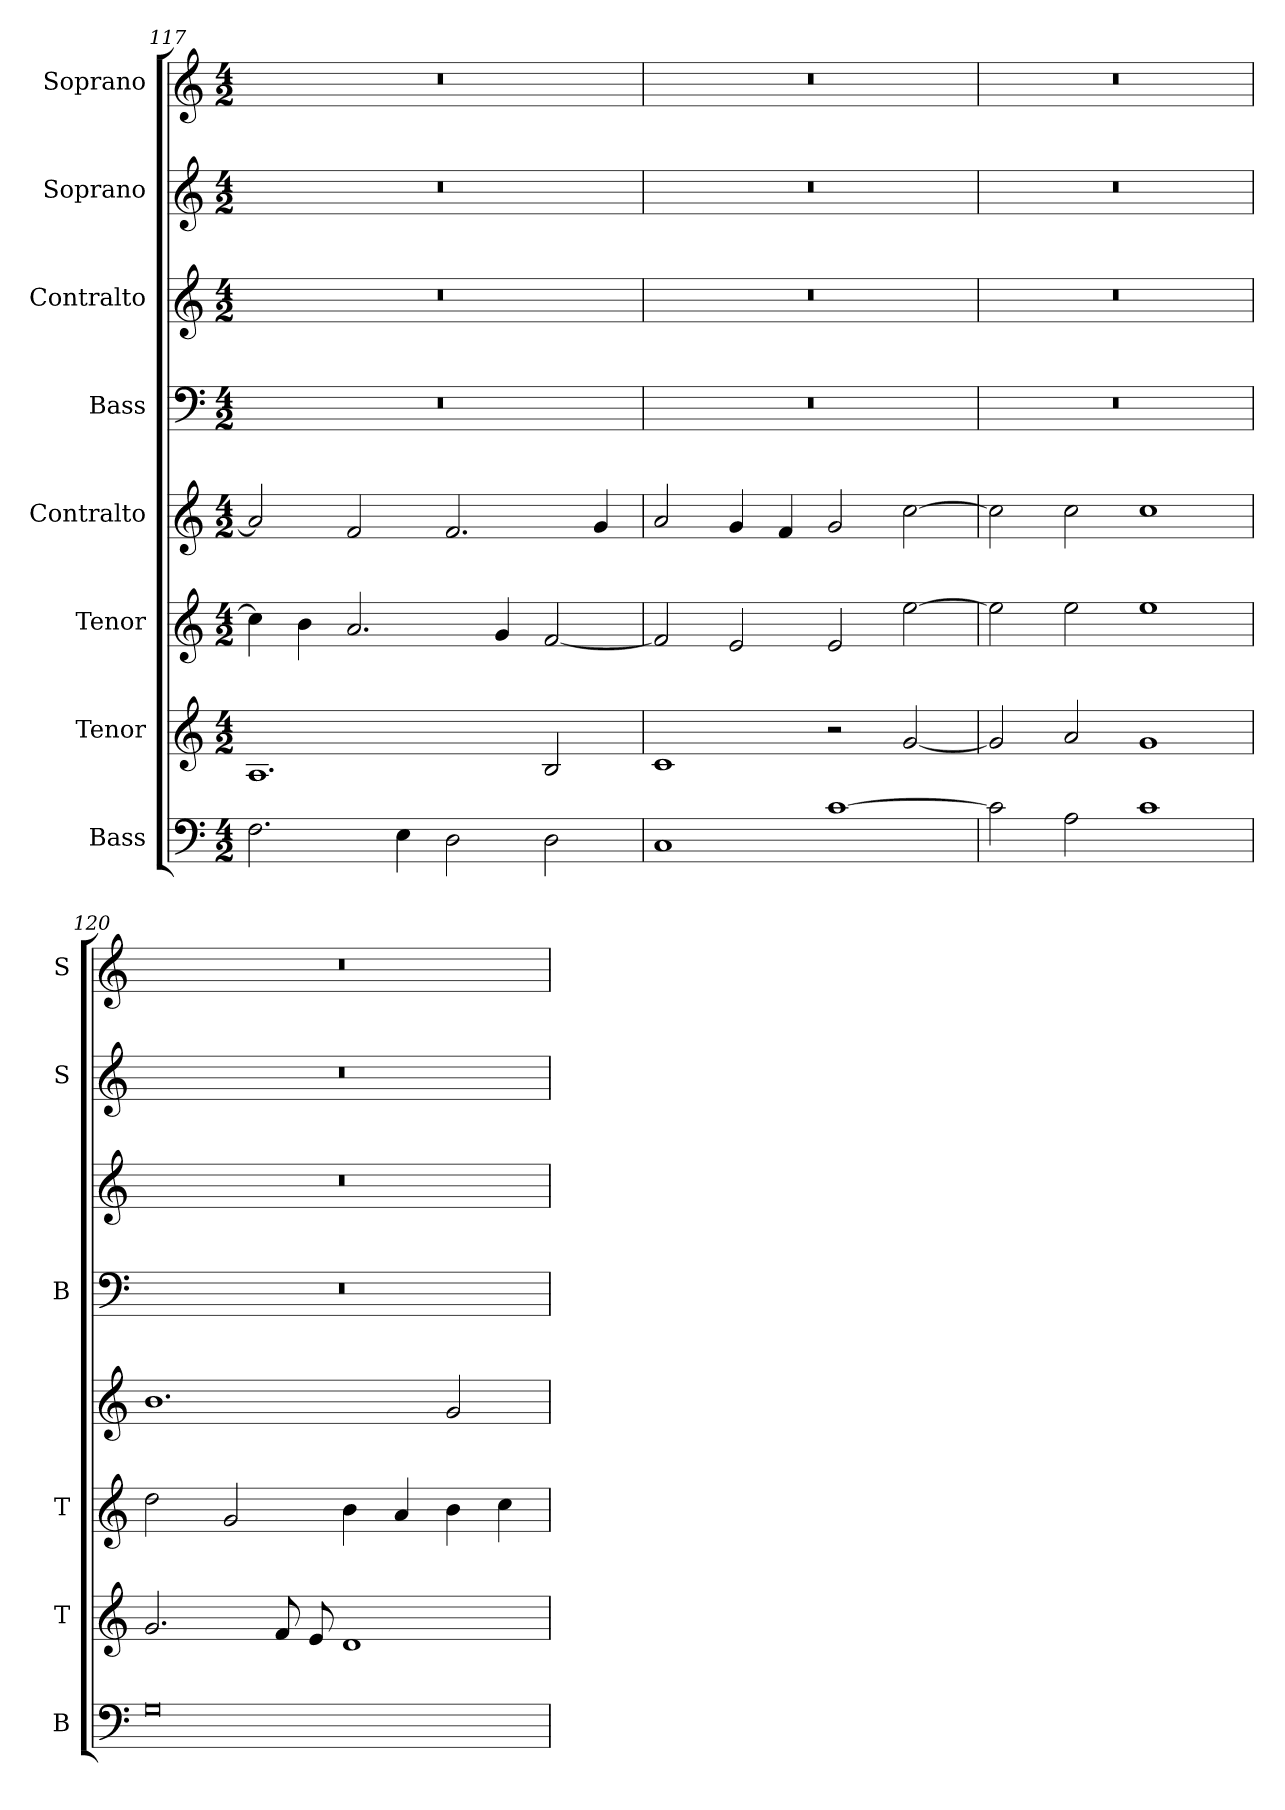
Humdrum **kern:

**kern	**kern	**kern	**kern	**kern	**kern	**kern	**kern
*part8	*part7	*part6	*part5	*part4	*part3	*part2	*part1
*staff8	*staff7	*staff6	*staff5	*staff4	*staff3	*staff2	*staff1
*I"Bass	*I"Tenor	*I"Tenor	*I"Contralto	*I"Bass	*I"Contralto	*I"Soprano	*I"Soprano
*I'B	*I'T	*I'T	*	*I'B	*	*I'S	*I'S
*clefF4	*clefG2	*clefG2	*clefG2	*clefF4	*clefG2	*clefG2	*clefG2
*k[]	*k[]	*k[]	*k[]	*k[]	*k[]	*k[]	*k[]
*G:mix	*G:mix	*G:mix	*G:mix	*G:mix	*G:mix	*G:mix	*G:mix
*M4/2	*M4/2	*M4/2	*M4/2	*M4/2	*M4/2	*M4/2	*M4/2
=117	=117	=117	=117	=117	=117	=117	=117
2.F	1.A	4cc]	2a]	0r	0r	0r	0r
.	.	4b	.	.	.	.	.
.	.	2.a	2f	.	.	.	.
4E	.	.	.	.	.	.	.
2D	.	.	2.f	.	.	.	.
.	.	4g	.	.	.	.	.
2D	2B	[2f	.	.	.	.	.
.	.	.	4g	.	.	.	.
=118	=118	=118	=118	=118	=118	=118	=118
1C	1c	2f]	2a	0r	0r	0r	0r
.	.	2e	4g	.	.	.	.
.	.	.	4f	.	.	.	.
[1c	2r	2e	2g	.	.	.	.
.	[2g	[2ee	[2cc	.	.	.	.
=119	=119	=119	=119	=119	=119	=119	=119
2c]	2g]	2ee]	2cc]	0r	0r	0r	0r
2A	2a	2ee	2cc	.	.	.	.
1c	1g	1ee	1cc	.	.	.	.
=120	=120	=120	=120	=120	=120	=120	=120
0G	2.g	2dd	1.b	0r	0r	0r	0r
.	.	2g	.	.	.	.	.
.	8f	.	.	.	.	.	.
.	8e	.	.	.	.	.	.
.	1d	4b	.	.	.	.	.
.	.	4a	.	.	.	.	.
.	.	4b	2g	.	.	.	.
.	.	4cc	.	.	.	.	.
=	=	=	=	=	=	=	=
*-	*-	*-	*-	*-	*-	*-	*-
